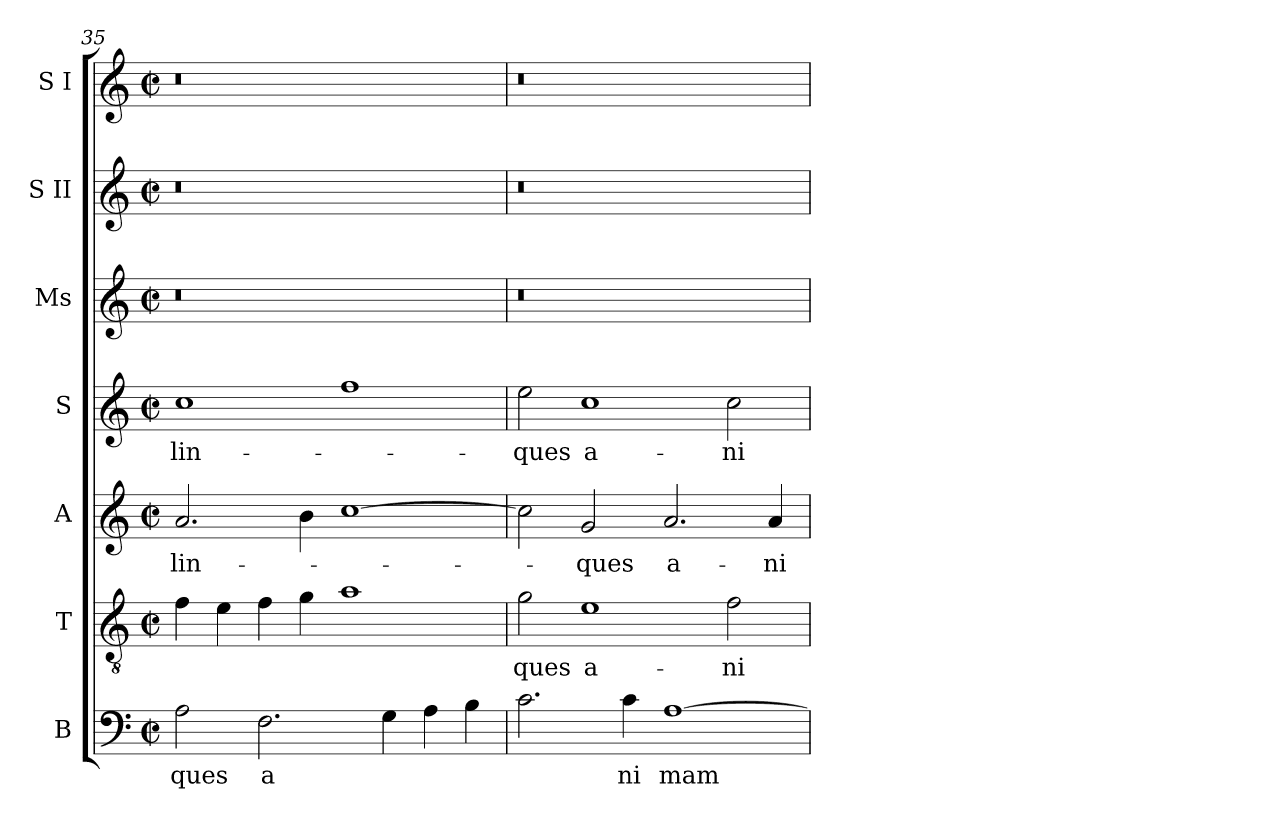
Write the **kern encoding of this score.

**kern	**text	**kern	**text	**kern	**text	**kern	**text	**kern	**kern	**kern
*part7	*part7	*part6	*part6	*part5	*part5	*part4	*part4	*part3	*part2	*part1
*staff7	*staff7	*staff6	*staff6	*staff5	*staff5	*staff4	*staff4	*staff3	*staff2	*staff1
*I"B	*	*I"T	*	*I"A	*	*I"S	*	*I"Ms	*I"S II	*I"S I
*clefF4	*	*clefGv2	*	*clefG2	*	*clefG2	*	*clefG2	*clefG2	*clefG2
*M2/2	*	*M2/2	*	*M2/2	*	*M2/2	*	*M2/2	*M2/2	*M2/2
*met(c|)	*	*met(c|)	*	*met(c|)	*	*met(c|)	*	*met(c|)	*met(c|)	*met(c|)
=35	=35	=35	=35	=35	=35	=35	=35	=35	=35	=35
!	!LO:LY:b:cj	!	!	!	!LO:LY:b	!	!LO:LY:b:cj	!	!	!
2A\	ques	4f\	.	2.a/	-lin-	1cc	-lin-	0r	0r	0r
.	.	4e\	.	.	.	.	.	.	.	.
!	!LO:LY:b:cj	!	!	!	!	!	!	!	!	!
2.F\	a	4f\	.	.	.	.	.	.	.	.
.	.	4g\	.	4b\	.	.	.	.	.	.
.	.	1a	.	[>1cc	.	1ff	.	.	.	.
4G\	.	.	.	.	.	.	.	.	.	.
4A\	.	.	.	.	.	.	.	.	.	.
4B\	.	.	.	.	.	.	.	.	.	.
=36	=36	=36	=36	=36	=36	=36	=36	=36	=36	=36
!	!	!	!LO:LY:b:cj	!	!	!	!LO:LY:b:cj	!	!	!
2.c\	.	2g\	-ques	2cc\]	.	2ee\	-ques	0r	0r	0r
!	!	!	!LO:LY:b:cj	!	!LO:LY:b:cj	!	!LO:LY:b:cj	!	!	!
.	.	1e	a-	2g/	-ques	1cc	a-	.	.	.
!	!LO:LY:b:cj	!	!	!	!	!	!	!	!	!
4c\	ni	.	.	.	.	.	.	.	.	.
!	!LO:LY:b	!	!	!	!LO:LY:b:cj	!	!	!	!	!
[>1A	mam	.	.	2.a/	a-	.	.	.	.	.
!	!	!	!LO:LY:b:cj	!	!	!	!LO:LY:b:cj	!	!	!
.	.	2f\	-ni-	.	.	2cc\	-ni-	.	.	.
!	!	!	!	!	!LO:LY:b:cj	!	!	!	!	!
.	.	.	.	4a/	-ni	.	.	.	.	.
=	=	=	=	=	=	=	=	=	=	=
*-	*-	*-	*-	*-	*-	*-	*-	*-	*-	*-
